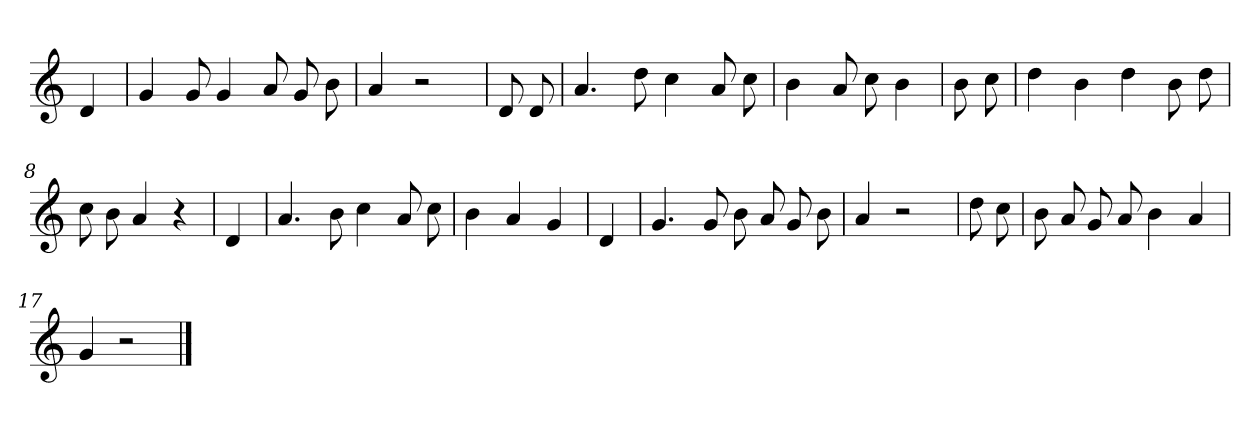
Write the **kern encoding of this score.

**kern
*part1
*staff1
*clefG2
*k[]
=
4d
=1
4g
8g
4g
8a
8g
8b
=2
4a
2r
=3
8d
8d
=4
4.a
8dd
4cc
8a
8cc
=5
4b
8a
8cc
4b
=6
8b
8cc
=7
4dd
4b
4dd
8b
8dd
=8
8cc
8b
4a
4r
=9
4d
=10
4.a
8b
4cc
8a
8cc
=11
4b
4a
4g
=12
4d
=13
4.g
8g
8b
8a
8g
8b
=14
4a
2r
=15
8dd
8cc
=16
8b
8a
8g
8a
4b
4a
=17
4g
2r
==
*-
